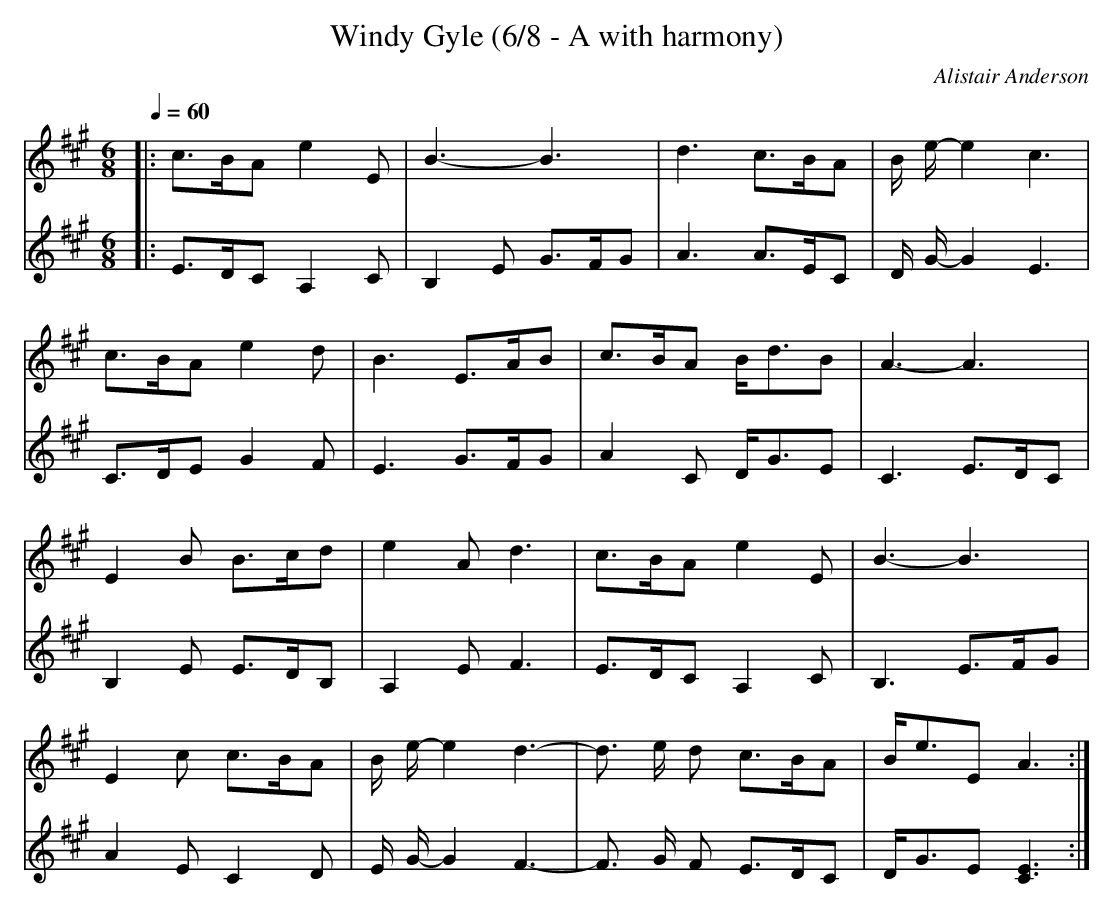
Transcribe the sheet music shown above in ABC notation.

X:1
T:Windy Gyle (6/8 - A with harmony)
C:Alistair Anderson
M:6/8
L:1/16
Q:1/4=60
K:A
V:1
|:c3BA2 e4 E2 | B6-B6 | d6 c3BA2 | B e-e4 c6 |
c3BA2 e4 d2 | B6 E3AB2 | c3BA2 Bd3B2 | A6-A6 |
E4 B2 B3cd2 | e4 A2 d6 | c3BA2 e4 E2 | B6-B6 |
E4 c2 c3BA2 | B e-e4 d6-|d3 e d2 c3BA2 | Be3E2 A6 :|
V:2
|:E3DC2 A,4C2 | B,4 E2 G3FG2 | A6 A3EC2 | D G-G4 E6 |
C3DE2 G4 F2 |E6 G3FG2 | A4 C2 DG3E2 | C6 E3DC2 |
B,4 E2 E3DB,2 | A,4 E2 F6 | E3DC2 A,4 C2 | B,6 E3FG2 |
A4 E2 C4 D2 | E G-G4 F6-|F3 G F2 E3DC2 |DG3E2 [E6C6]:|
